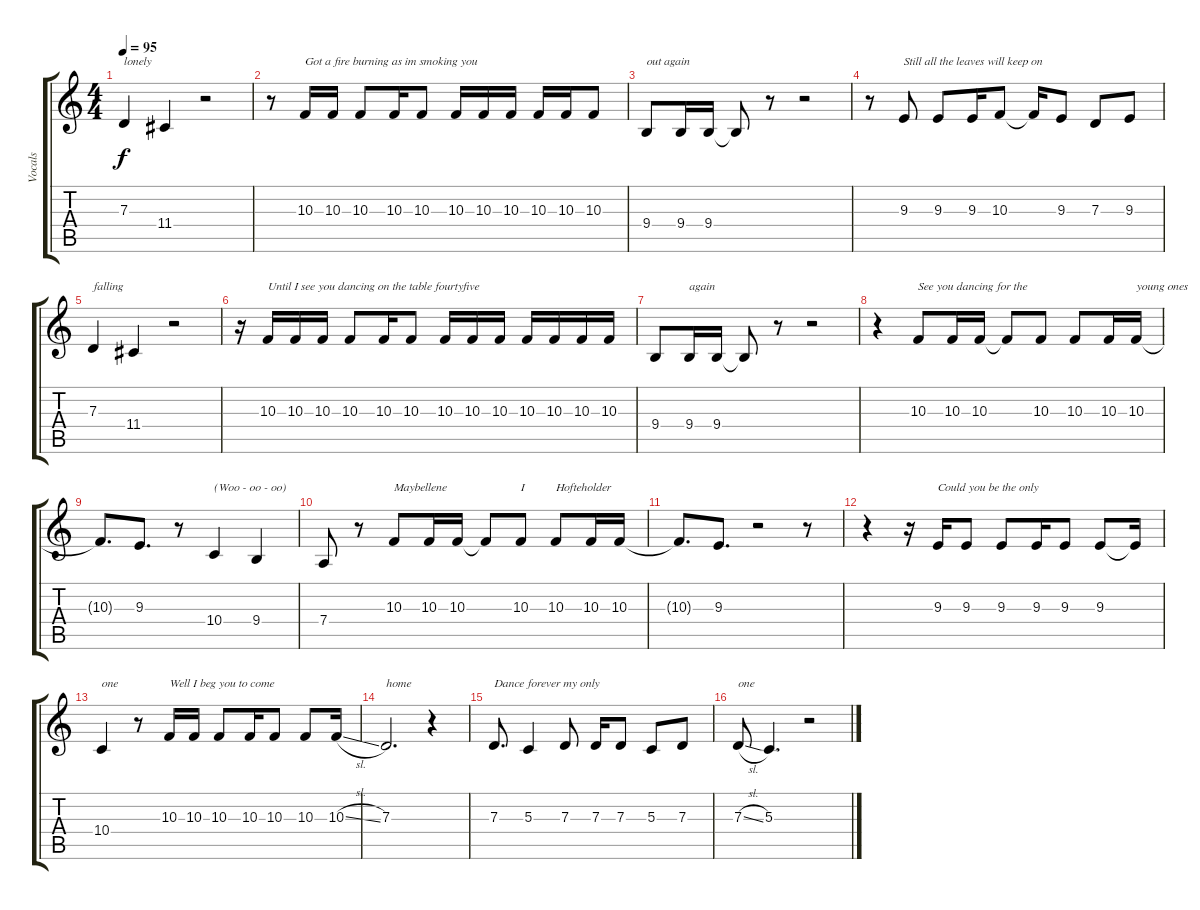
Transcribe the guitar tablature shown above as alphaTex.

\track ("Vocals" "Vocals") {instrument lead2sawtooth}
\staff {score tabs}
\tuning (E4 B3 G3 D3 A2 E2) {hide}
\ts (4 4)
\tempo 95
\clef g2
\ks c
7.3.4{txt "lonely" dy f} 11.4.4 r.2 |
r.8 10.3.16{txt "Got a fire burning as im smoking you"} 10.3.16 10.3.8 10.3.16 10.3.8 10.3.16 10.3.16 10.3.16 10.3.16 10.3.16 10.3.8 |
9.4.8{txt "out again"} 9.4.16 9.4.16 9.4{t}.8 r.8 r.2 |
r.8 9.3.8{txt "Still all the leaves will keep on"} 9.3.8 9.3.16 10.3.8 10.3{t}.16 9.3.8 7.3.8 9.3.8 |
7.3.4{txt "falling"} 11.4.4 r.2 |
r.16 10.3.16{txt "Until I see you dancing on the table fourtyfive"} 10.3.16 10.3.16 10.3.8 10.3.16 10.3.8 10.3.16 10.3.16 10.3.16 10.3.16 10.3.16 10.3.16 10.3.16 |
9.4.8 9.4.16{txt "again"} 9.4.16 9.4{t}.8 r.8 r.2 |
r.4 10.3.8{txt "See you dancing for the"} 10.3.16 10.3.16 10.3{t}.8 10.3.8 10.3.8 10.3.16 10.3.16{txt "young ones"} |
10.3{t}.8{d} 9.3.8{d} r.8 10.4.4{txt "(Woo - oo - oo)"} 9.4.4 |
7.4.8 r.8 10.3.8{txt "Maybellene"} 10.3.16 10.3.16 10.3{t}.8 10.3.8{txt "I"} 10.3.8{txt "Hofteholder"} 10.3.16 10.3.16 |
10.3{t}.8{d} 9.3.8{d} r.2 r.8 |
r.4 r.16 9.3.16{txt "Could you be the only"} 9.3.8 9.3.8 9.3.16 9.3.8 9.3.8 9.3{t}.16 |
10.4.4{txt "one"} r.8 10.3.16{txt "Well I beg you to come"} 10.3.16 10.3.8 10.3.16 10.3.8 10.3.8 10.3{sl}.16 |
7.3.2{d txt "home"} r.4 |
7.3.8{d txt "Dance forever my only"} 5.3.4 7.3.8 7.3.16 7.3.8 5.3.8 7.3.8 |
7.3{sl}.8{txt "one"} 5.3.4{d} r.2
